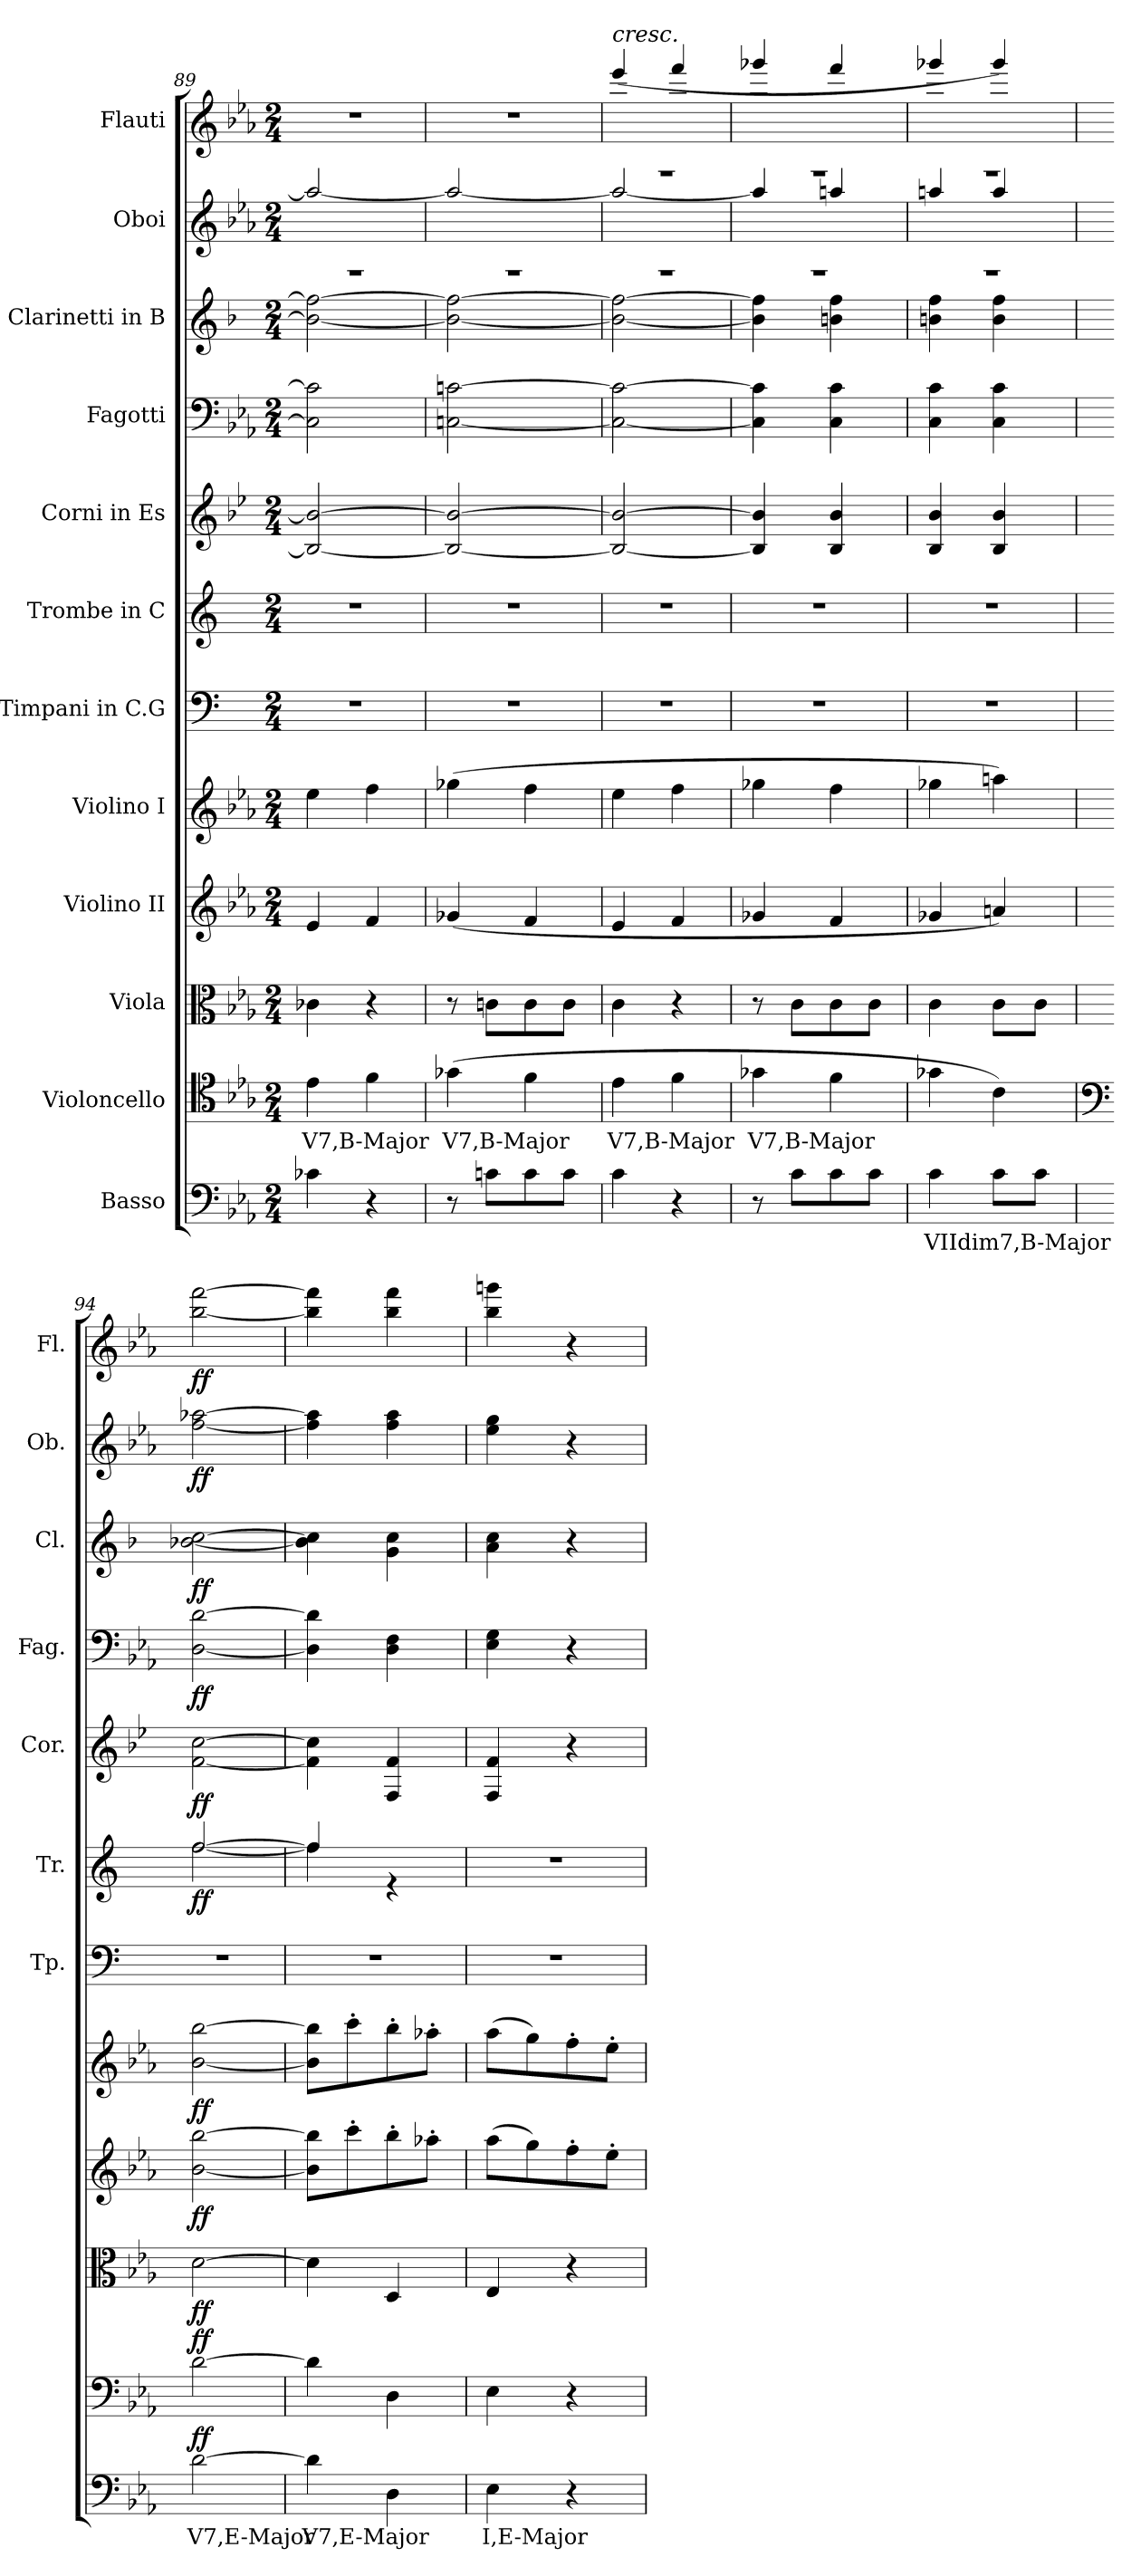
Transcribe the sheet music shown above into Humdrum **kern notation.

**kern	**text	**dynam	**kern	**text	**dynam	**kern	**dynam	**kern	**dynam	**kern	**dynam	**kern	**kern	**dynam	**kern	**dynam	**kern	**dynam	**kern	**dynam	**kern	**dynam	**kern	**dynam
*part12	*part12	*part12	*part11	*part11	*part11	*part10	*part10	*part9	*part9	*part8	*part8	*part7	*part6	*part6	*part5	*part5	*part4	*part4	*part3	*part3	*part2	*part2	*part1	*part1
*staff12	*staff12	*staff12	*staff11	*staff11	*staff11	*staff10	*staff10	*staff9	*staff9	*staff8	*staff8	*staff7	*staff6	*staff6	*staff5	*staff5	*staff4	*staff4	*staff3	*staff3	*staff2	*staff2	*staff1	*staff1
*I"Basso	*	*	*I"Violoncello	*	*	*I"Viola	*	*I"Violino II	*	*I"Violino I	*	*I"Timpani in C.G	*I"Trombe in C	*	*I"Corni in Es	*	*I"Fagotti	*	*I"Clarinetti in B	*	*I"Oboi	*	*I"Flauti	*
*	*	*	*	*	*	*	*	*	*	*	*	*I'Tp.	*I'Tr.	*	*I'Cor.	*	*I'Fag.	*	*I'Cl.	*	*I'Ob.	*	*I'Fl.	*
*clefF4	*	*	*clefC4	*	*	*clefC3	*	*clefG2	*	*clefG2	*	*clefF4	*clefG2	*	*clefG2	*	*clefF4	*	*clefG2	*	*clefG2	*	*clefG2	*
*ITrd7c12	*	*	*	*	*	*	*	*	*	*	*	*	*	*	*ITrd4c7	*	*	*	*ITrd1c2	*	*	*	*	*
*k[b-e-a-]	*	*	*k[b-e-a-]	*	*	*k[b-e-a-]	*	*k[b-e-a-]	*	*k[b-e-a-]	*	*k[]	*k[]	*	*k[b-e-a-]	*	*k[b-e-a-]	*	*k[b-e-a-]	*	*k[b-e-a-]	*	*k[b-e-a-]	*
*M2/4	*	*	*M2/4	*	*	*M2/4	*	*M2/4	*	*M2/4	*	*M2/4	*M2/4	*	*M2/4	*	*M2/4	*	*M2/4	*	*M2/4	*	*M2/4	*
=89	=89	=89	=89	=89	=89	=89	=89	=89	=89	=89	=89	=89	=89	=89	=89	=89	=89	=89	=89	=89	=89	=89	=89	=89
*	*	*	*	*	*	*	*	*	*	*	*	*	*	*	*	*	*	*	*	*	*^	*	*	*
4C-X\	.	.	4e-\	V7,B-Major	.	4c-X\	.	4e-/	.	4ee-\	.	2r	2r	.	2E-/_ 2e-/_	.	2C-\] 2c-\]	.	2a\_ 2ee-\_	.	2rF	2aa/_	.	2r	.
4r	.	.	4f\	.	.	4r	.	4f/	.	4ff\	.	.	.	.	.	.	.	.	.	.	.	.	.	.	.
=90	=90	=90	=90	=90	=90	=90	=90	=90	=90	=90	=90	=90	=90	=90	=90	=90	=90	=90	=90	=90	=90	=90	=90	=90	=90
8r	.	.	(4g-X\	V7,B-Major	.	8r	.	(4g-X/	.	(>4gg-X\	.	2r	2r	.	2E-/_ 2e-/_	.	[2Cn\ [2cn\	.	2a\_ 2ee-\_	.	2rF	2aa/_	.	2r	.
8Cn\L	.	.	.	.	.	8cn\L	.	.	.	.	.	.	.	.	.	.	.	.	.	.	.	.	.	.	.
8C\	.	.	4f\	.	.	8c\	.	4f/	.	4ff\	.	.	.	.	.	.	.	.	.	.	.	.	.	.	.
8C\J	.	.	.	.	.	8c\J	.	.	.	.	.	.	.	.	.	.	.	.	.	.	.	.	.	.	.
=91	=91	=91	=91	=91	=91	=91	=91	=91	=91	=91	=91	=91	=91	=91	=91	=91	=91	=91	=91	=91	=91	=91	=91	=91	=91
*	*	*	*	*	*	*	*	*	*	*	*	*	*	*	*	*	*	*	*	*	*	*	*	*^	*
!	!	!	!	!	!	!	!	!	!	!	!	!	!	!	!	!	!	!	!	!	!	!	!	!LO:TX:a:i:t=cresc.	!	!
4C\	.	.	4e-\	V7,B-Major	.	4c\	.	4e-/	.	4ee-\	.	2r	2r	.	2E-/_ 2e-/_	.	2C\_ 2c\_	.	2a\_ 2ee-\_	.	2rF	2aa/_	.	2rF	(4eee-/	.
4r	.	.	4f\	.	.	4r	.	4f/	.	4ff\	.	.	.	.	.	.	.	.	.	.	.	.	.	.	4fff/	.
=92	=92	=92	=92	=92	=92	=92	=92	=92	=92	=92	=92	=92	=92	=92	=92	=92	=92	=92	=92	=92	=92	=92	=92	=92	=92	=92
8r	.	.	4g-X\	V7,B-Major	.	8r	.	4g-X/	.	4gg-X\	.	2r	2r	.	4E-/] 4e-/]	.	4C\] 4c\]	.	4a\] 4ee-\]	.	2rF	4aa/]	.	2rF	4ggg-X/	.
8C\L	.	.	.	.	.	8c\L	.	.	.	.	.	.	.	.	.	.	.	.	.	.	.	.	.	.	.	.
8C\	.	.	4f\	.	.	8c\	.	4f/	.	4ff\	.	.	.	.	4E-/ 4e-/	.	4C\ 4c\	.	4an\ 4ee-\	.	.	4aan/	.	.	4fff/	.
8C\J	.	.	.	.	.	8c\J	.	.	.	.	.	.	.	.	.	.	.	.	.	.	.	.	.	.	.	.
!!LO:PB:g=z	!!
=93	=93	=93	=93	=93	=93	=93	=93	=93	=93	=93	=93	=93	=93	=93	=93	=93	=93	=93	=93	=93	=93	=93	=93	=93	=93	=93
4C\	VIIdim7,B-Major	.	4g-X\	.	.	4c\	.	4g-X/	.	4gg-X\	.	2r	2r	.	4E-/ 4e-/	.	4C\ 4c\	.	4an\ 4ee-\	.	2rF	4aan/	.	2rF	4ggg-X/	.
8C\L	.	.	4c\)	.	.	8c\L	.	4an/)	.	4aan\)	.	.	.	.	4E-/ 4e-/	.	4C\ 4c\	.	4a\ 4ee-\	.	.	4aa/	.	.	4ggg-/)	.
8C\J	.	.	.	.	.	8c\J	.	.	.	.	.	.	.	.	.	.	.	.	.	.	.	.	.	.	.	.
*	*	*	*	*	*	*	*	*	*	*	*	*	*	*	*	*	*	*	*	*	*v	*v	*	*	*	*
*	*	*	*	*	*	*	*	*	*	*	*	*	*	*	*	*	*	*	*	*	*	*	*v	*v	*
=94	=94	=94	=94	=94	=94	=94	=94	=94	=94	=94	=94	=94	=94	=94	=94	=94	=94	=94	=94	=94	=94	=94	=94	=94
*	*	*	*clefF4	*	*	*	*	*	*	*	*	*	*	*	*	*	*	*	*	*	*	*	*	*
*	*	*	*	*	*	*	*	*	*	*	*	*	*^	*	*	*	*	*	*	*	*	*	*	*
!	!	!LO:DY:b	!	!	!LO:DY:b	!	!LO:DY:b	!	!LO:DY:b	!	!LO:DY:b	!	!	!	!LO:DY:b	!	!LO:DY:b	!	!LO:DY:b	!	!LO:DY:b	!	!LO:DY:b	!	!LO:DY:b
[2D\	V7,E-Major	ff	[2d\	.	ff	[2d\	ff	[2b-\ [2bb-\	ff	[2b-\ [2bb-\	ff	2r	[2ff/	[2ff\	ff	[2B-\ [2f\	ff	[2D\ [2d\	ff	[2a-X\ [2b-\	ff	[2ff\ [2aa-X\	ff	[2bb-\ [2fff\	ff
!!LO:PB:g=z
=95	=95	=95	=95	=95	=95	=95	=95	=95	=95	=95	=95	=95	=95	=95	=95	=95	=95	=95	=95	=95	=95	=95	=95	=95	=95
4D\]	V7,E-Major	.	4d\]	.	.	4d\]	.	8b-\] 8bb-\]L	.	8b-\] 8bb-\]L	.	2r	4ff/]	4ff\]	.	4B-\] 4f\]	.	4D\] 4d\]	.	4a-\] 4b-\]	.	4ff\] 4aa-\]	.	4bb-\] 4fff\]	.
.	.	.	.	.	.	.	.	8ccc'\	.	8ccc'\	.	.	.	.	.	.	.	.	.	.	.	.	.	.	.
4DD\	.	.	4D\	.	.	4D/	.	8bb-'\	.	8bb-'\	.	.	4re	4ryy	.	4BB-/ 4B-/	.	4D\ 4F\	.	4f\ 4b-\	.	4ff\ 4aa-\	.	4bb-\ 4fff\	.
.	.	.	.	.	.	.	.	8aa-X'\J	.	8aa-X'\J	.	.	.	.	.	.	.	.	.	.	.	.	.	.	.
*	*	*	*	*	*	*	*	*	*	*	*	*	*v	*v	*	*	*	*	*	*	*	*	*	*	*
=96	=96	=96	=96	=96	=96	=96	=96	=96	=96	=96	=96	=96	=96	=96	=96	=96	=96	=96	=96	=96	=96	=96	=96	=96
4EE-\	I,E-Major	.	4E-\	.	.	4E-/	.	(8aa-\L	.	(8aa-\L	.	2r	2r	.	4BB-/ 4B-/	.	4E-\ 4G\	.	4g\ 4b-\	.	4ee-\ 4gg\	.	4bb-\ 4gggn\	.
.	.	.	.	.	.	.	.	8gg\)	.	8gg\)	.	.	.	.	.	.	.	.	.	.	.	.	.	.
4r	.	.	4r	.	.	4r	.	8ff'\	.	8ff'\	.	.	.	.	4r	.	4r	.	4r	.	4r	.	4r	.
.	.	.	.	.	.	.	.	8ee-'\J	.	8ee-'\J	.	.	.	.	.	.	.	.	.	.	.	.	.	.
=	=	=	=	=	=	=	=	=	=	=	=	=	=	=	=	=	=	=	=	=	=	=	=	=
*-	*-	*-	*-	*-	*-	*-	*-	*-	*-	*-	*-	*-	*-	*-	*-	*-	*-	*-	*-	*-	*-	*-	*-	*-
